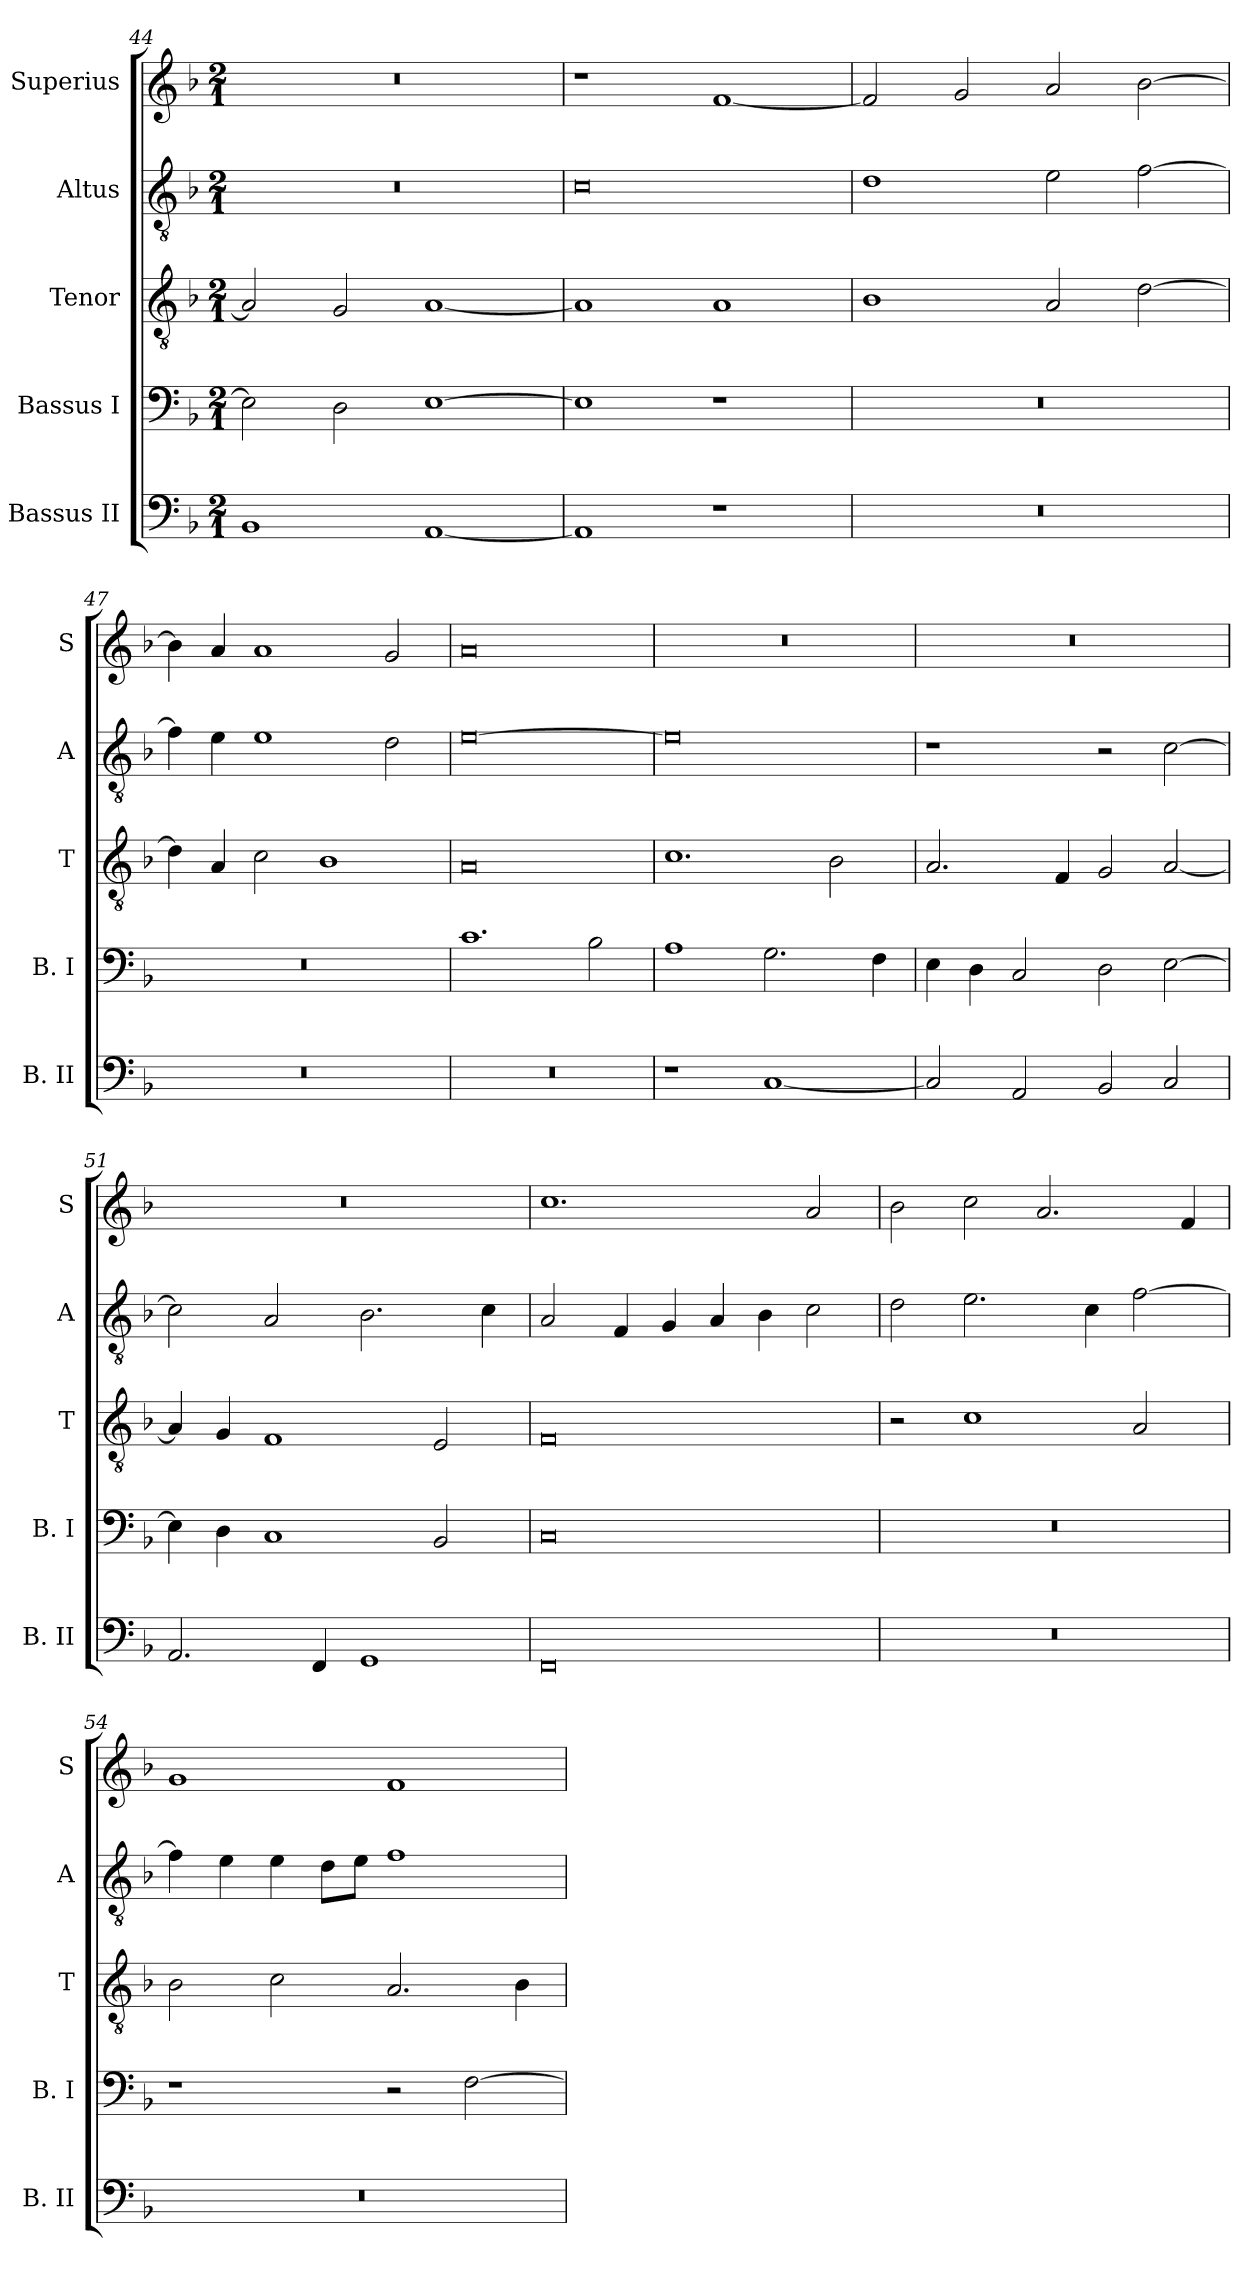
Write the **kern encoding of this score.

**kern	**kern	**kern	**kern	**kern
*part5	*part4	*part3	*part2	*part1
*staff5	*staff4	*staff3	*staff2	*staff1
*I"Bassus II	*I"Bassus I	*I"Tenor	*I"Altus	*I"Superius
*I'B. II	*I'B. I	*I'T	*I'A	*I'S
*clefF4	*clefF4	*clefGv2	*clefGv2	*clefG2
*k[b-]	*k[b-]	*k[b-]	*k[b-]	*k[b-]
*F:	*F:	*F:	*F:	*F:
*M2/1	*M2/1	*M2/1	*M2/1	*M2/1
=44	=44	=44	=44	=44
1BB-	2E]	2A]	0r	0r
.	2D	2G	.	.
[1AA	[1E	[1A	.	.
=45	=45	=45	=45	=45
1AA]	1E]	1A]	0c	1r
1r	1r	1A	.	[1f
=46	=46	=46	=46	=46
0r	0r	1B-	1d	2f]
.	.	.	.	2g
.	.	2A	2e	2a
.	.	[2d	[2f	[2b-
=47	=47	=47	=47	=47
0r	0r	4d]	4f]	4b-]
.	.	4A	4e	4a
.	.	2c	1e	1a
.	.	1B-	.	.
.	.	.	2d	2g
=48	=48	=48	=48	=48
0r	1.c	0A	[0e	0a
.	2B-	.	.	.
=49	=49	=49	=49	=49
1r	1A	1.c	0e]	0r
[1C	2.G	.	.	.
.	.	2B-	.	.
.	4F	.	.	.
=50	=50	=50	=50	=50
2C]	4E	2.A	1r	0r
.	4D	.	.	.
2AA	2C	.	.	.
.	.	4F	.	.
2BB-	2D	2G	2r	.
2C	[2E	[2A	[2c	.
=51	=51	=51	=51	=51
2.AA	4E]	4A]	2c]	0r
.	4D	4G	.	.
.	1C	1F	2A	.
4FF	.	.	.	.
1GG	.	.	2.B-	.
.	2BB-	2E	.	.
.	.	.	4c	.
=52	=52	=52	=52	=52
0FF	0C	0F	2A	1.cc
.	.	.	4F	.
.	.	.	4G	.
.	.	.	4A	.
.	.	.	4B-	.
.	.	.	2c	2a
=53	=53	=53	=53	=53
0r	0r	2r	2d	2b-
.	.	1c	2.e	2cc
.	.	.	.	2.a
.	.	.	4c	.
.	.	2A	[2f	.
.	.	.	.	4f
=54	=54	=54	=54	=54
0r	1r	2B-	4f]	1g
.	.	.	4e	.
.	.	2c	4e	.
.	.	.	8dL	.
.	.	.	8eJ	.
.	2r	2.A	1f	1f
.	[2F	.	.	.
.	.	4B-	.	.
=	=	=	=	=
*-	*-	*-	*-	*-
